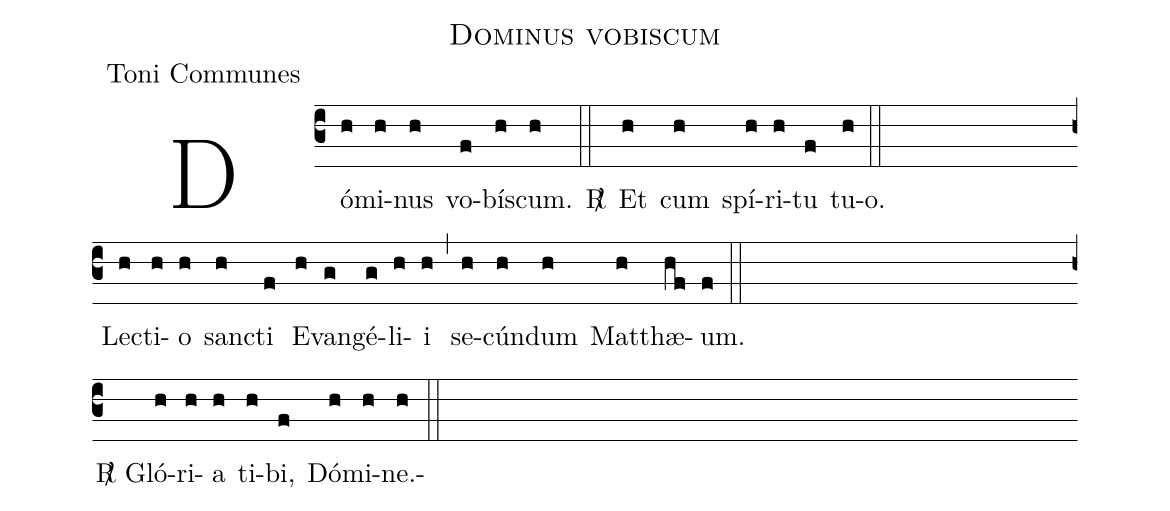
name:Dominus vobiscum;
office-part:Toni Communes;
%%
(c3) Dó(h)mi(h)nus(h) vo(f)bís(h)cum.(h) <sp>R/</sp>(::) Et(h) cum(h) spí(h)ri(h)tu(f) tu(h)o.(::Z) Lec(h)ti(h)o(h) sanc(h)ti(f) E(h)van(g)gé(g)li(h)i(h) (,) se(h)cún(h)dum(h) Mat(h)thæ(hf)um.(f) (::Z) <sp>R/</sp> Gló(h)ri(h)a(h) ti(h)bi,(f) Dó(h)mi(h)ne.(h)(::)
